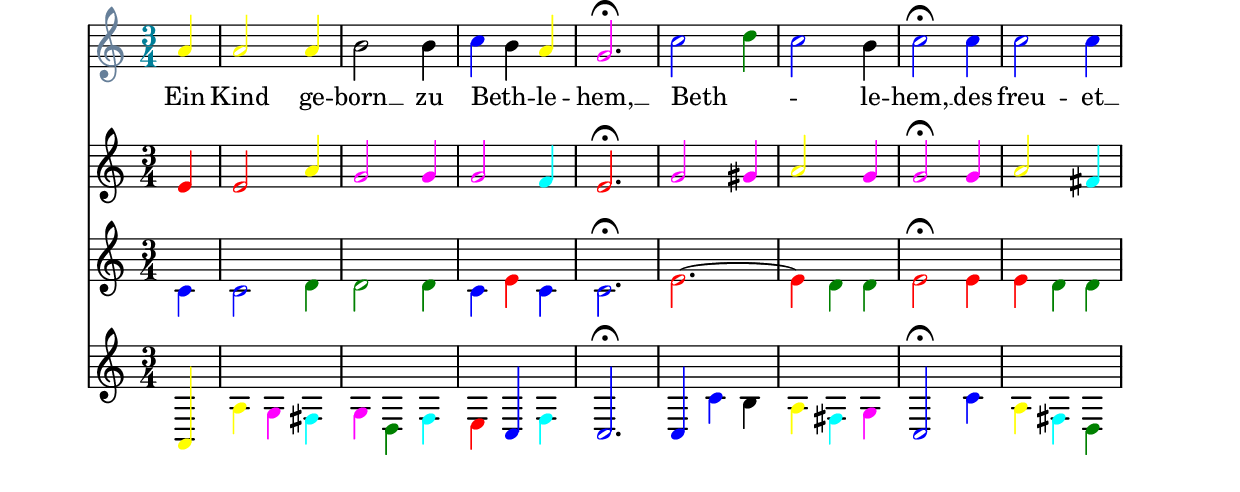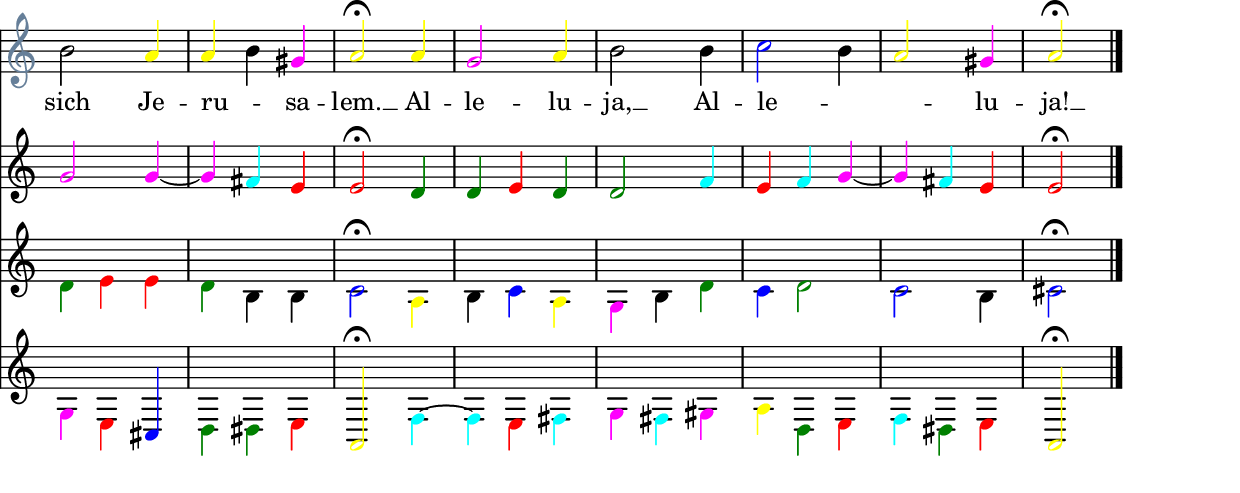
\version "2.22" 
\include "lilypond-book-preamble.ly"
    

color = #(define-music-function (parser location color) (string?) #{
        \once \override NoteHead #'color = #(x11-color color)
        \once \override Stem #'color = #(x11-color color)
        \once \override Rest #'color = #(x11-color color)
        \once \override Beam #'color = #(x11-color color)
     #})
    
\header { 
 title = "bwv65.2.mxl"   
  
  } 
 
\score  { 
 
      << \new Staff  = Soprano { \partial 32*8 
      \override Staff.Clef     #'color = #(rgb-color 0.4 0.5 0.6)
    \override Staff.TimeSignature     #'color = #(rgb-color 0.0 0.5 0.6)
    \override Staff.Tie     #'color = #(rgb-color 0.0 0.5 0.0)
             \break
             \key c \major 
             \time 3/4
             \once \override Stem #'direction = #UP 
             \override NoteHead.color = "yellow"
\override Stem.color = "yellow"
a' 4  
             \bar "|"  %{ end measure 0 %} 
             \once \override Stem #'direction = #UP 
             \override NoteHead.color = "yellow"
\override Stem.color = "yellow"
a' 2  
             \once \override Stem #'direction = #UP 
             \override NoteHead.color = "yellow"
\override Stem.color = "yellow"
a' 4  
             \bar "|"  %{ end measure 1 %} 
             \once \override Stem #'direction = #DOWN 
             \override NoteHead.color = "black"
\override Stem.color = "black"
b' 2  
             \once \override Stem #'direction = #DOWN 
             \override NoteHead.color = "black"
\override Stem.color = "black"
b' 4  
             \bar "|"  %{ end measure 2 %} 
             \once \override Stem #'direction = #DOWN 
             \override NoteHead.color = "blue"
\override Stem.color = "blue"
c'' 4  
             \once \override Stem #'direction = #DOWN 
             \override NoteHead.color = "black"
\override Stem.color = "black"
b' 4  
             \once \override Stem #'direction = #UP 
             \override NoteHead.color = "yellow"
\override Stem.color = "yellow"
a' 4  
             \bar "|"  %{ end measure 3 %} 
             \once \override Stem #'direction = #UP 
             \override NoteHead.color = "magenta"
\override Stem.color = "magenta"
g' 2.  \fermata  
             \bar "|"  %{ end measure 4 %} 
             \once \override Stem #'direction = #DOWN 
             \override NoteHead.color = "blue"
\override Stem.color = "blue"
c'' 2  
             \once \override Stem #'direction = #DOWN 
             \override NoteHead.color = "green"
\override Stem.color = "green"
d'' 4  
             \bar "|"  %{ end measure 5 %} 
             \once \override Stem #'direction = #DOWN 
             \override NoteHead.color = "blue"
\override Stem.color = "blue"
c'' 2  
             \once \override Stem #'direction = #DOWN 
             \override NoteHead.color = "black"
\override Stem.color = "black"
b' 4  
             \bar "|"  %{ end measure 6 %} 
             \once \override Stem #'direction = #DOWN 
             \override NoteHead.color = "blue"
\override Stem.color = "blue"
c'' 2  \fermata  
             \once \override Stem #'direction = #DOWN 
             \override NoteHead.color = "blue"
\override Stem.color = "blue"
c'' 4  
             \bar "|"  %{ end measure 7 %} 
             \once \override Stem #'direction = #DOWN 
             \override NoteHead.color = "blue"
\override Stem.color = "blue"
c'' 2  
             \once \override Stem #'direction = #DOWN 
             \override NoteHead.color = "blue"
\override Stem.color = "blue"
c'' 4  
             \bar "|"  %{ end measure 8 %} 
             \break
             \once \override Stem #'direction = #DOWN 
             \override NoteHead.color = "black"
\override Stem.color = "black"
b' 2  
             \once \override Stem #'direction = #UP 
             \override NoteHead.color = "yellow"
\override Stem.color = "yellow"
a' 4  
             \bar "|"  %{ end measure 9 %} 
             \once \override Stem #'direction = #UP 
             \override NoteHead.color = "yellow"
\override Stem.color = "yellow"
a' 4  
             \once \override Stem #'direction = #DOWN 
             \override NoteHead.color = "black"
\override Stem.color = "black"
b' 4  
             \once \override Stem #'direction = #UP 
             \override NoteHead.color = "magenta"
\override Stem.color = "magenta"
gis' 4  
             \bar "|"  %{ end measure 10 %} 
             \once \override Stem #'direction = #UP 
             \override NoteHead.color = "yellow"
\override Stem.color = "yellow"
a' 2  \fermata  
             \once \override Stem #'direction = #UP 
             \override NoteHead.color = "yellow"
\override Stem.color = "yellow"
a' 4  
             \bar "|"  %{ end measure 11 %} 
             \once \override Stem #'direction = #UP 
             \override NoteHead.color = "magenta"
\override Stem.color = "magenta"
g' 2  
             \once \override Stem #'direction = #UP 
             \override NoteHead.color = "yellow"
\override Stem.color = "yellow"
a' 4  
             \bar "|"  %{ end measure 12 %} 
             \once \override Stem #'direction = #DOWN 
             \override NoteHead.color = "black"
\override Stem.color = "black"
b' 2  
             \once \override Stem #'direction = #DOWN 
             \override NoteHead.color = "black"
\override Stem.color = "black"
b' 4  
             \bar "|"  %{ end measure 13 %} 
             \once \override Stem #'direction = #DOWN 
             \override NoteHead.color = "blue"
\override Stem.color = "blue"
c'' 2  
             \once \override Stem #'direction = #DOWN 
             \override NoteHead.color = "black"
\override Stem.color = "black"
b' 4  
             \bar "|"  %{ end measure 14 %} 
             \once \override Stem #'direction = #UP 
             \override NoteHead.color = "yellow"
\override Stem.color = "yellow"
a' 2  
             \once \override Stem #'direction = #UP 
             \override NoteHead.color = "magenta"
\override Stem.color = "magenta"
gis' 4  
             \bar "|"  %{ end measure 15 %} 
             \once \override Stem #'direction = #UP 
             \override NoteHead.color = "yellow"
\override Stem.color = "yellow"
a' 2  \fermata  
             \bar "|."  %{ end measure 16 %} 
              } 
            
\addlyrics { \set alignBelowContext = #"Soprano"  
              "Ein" 
              "Kind" 
              "ge" -- 
              "born"__ 
              "zu" 
              "Beth" -- 
               _  
              "le" -- 
              "hem,"__ 
              "Beth" -- 
               _  
               _  
              "le" -- 
              "hem,"__ 
              "des" 
              "freu" -- 
              "et"__ 
              "sich" 
              "Je" -- 
              "ru" -- 
               _  
              "sa" -- 
              "lem."__ 
              "Al" -- 
              "le" -- 
              "lu" -- 
              "ja,"__ 
              "Al" -- 
              "le" -- 
               _  
               _  
              "lu" -- 
              "ja!"__ 
               } 
              
       \new Staff  = Alto { \partial 32*8 
             \break
             \key c \major 
             \time 3/4
             \once \override Stem #'direction = #UP 
             \override NoteHead.color = "red"
\override Stem.color = "red"
e' 4  
             \bar "|"  %{ end measure 0 %} 
             \once \override Stem #'direction = #UP 
             \override NoteHead.color = "red"
\override Stem.color = "red"
e' 2  
             \once \override Stem #'direction = #UP 
             \override NoteHead.color = "yellow"
\override Stem.color = "yellow"
a' 4  
             \bar "|"  %{ end measure 1 %} 
             \once \override Stem #'direction = #UP 
             \override NoteHead.color = "magenta"
\override Stem.color = "magenta"
g' 2  
             \once \override Stem #'direction = #UP 
             \override NoteHead.color = "magenta"
\override Stem.color = "magenta"
g' 4  
             \bar "|"  %{ end measure 2 %} 
             \once \override Stem #'direction = #UP 
             \override NoteHead.color = "magenta"
\override Stem.color = "magenta"
g' 2  
             \once \override Stem #'direction = #UP 
             \override NoteHead.color = "cyan"
\override Stem.color = "cyan"
f' 4  
             \bar "|"  %{ end measure 3 %} 
             \once \override Stem #'direction = #UP 
             \override NoteHead.color = "red"
\override Stem.color = "red"
e' 2.  \fermata  
             \bar "|"  %{ end measure 4 %} 
             \once \override Stem #'direction = #UP 
             \override NoteHead.color = "magenta"
\override Stem.color = "magenta"
g' 2  
             \once \override Stem #'direction = #UP 
             \override NoteHead.color = "magenta"
\override Stem.color = "magenta"
gis' 4  
             \bar "|"  %{ end measure 5 %} 
             \once \override Stem #'direction = #UP 
             \override NoteHead.color = "yellow"
\override Stem.color = "yellow"
a' 2  
             \once \override Stem #'direction = #UP 
             \override NoteHead.color = "magenta"
\override Stem.color = "magenta"
g' 4  
             \bar "|"  %{ end measure 6 %} 
             \once \override Stem #'direction = #UP 
             \override NoteHead.color = "magenta"
\override Stem.color = "magenta"
g' 2  \fermata  
             \once \override Stem #'direction = #UP 
             \override NoteHead.color = "magenta"
\override Stem.color = "magenta"
g' 4  
             \bar "|"  %{ end measure 7 %} 
             \once \override Stem #'direction = #UP 
             \override NoteHead.color = "yellow"
\override Stem.color = "yellow"
a' 2  
             \once \override Stem #'direction = #UP 
             \override NoteHead.color = "cyan"
\override Stem.color = "cyan"
fis' 4  
             \bar "|"  %{ end measure 8 %} 
             \break
             \once \override Stem #'direction = #UP 
             \override NoteHead.color = "magenta"
\override Stem.color = "magenta"
g' 2  
             \once \override Stem #'direction = #UP 
             \override NoteHead.color = "magenta"
\override Stem.color = "magenta"
g' 4  ~  
             \bar "|"  %{ end measure 9 %} 
             \once \override Stem #'direction = #UP 
             \override NoteHead.color = "magenta"
\override Stem.color = "magenta"
g' 4  
             \once \override Stem #'direction = #UP 
             \override NoteHead.color = "cyan"
\override Stem.color = "cyan"
fis' 4  
             \once \override Stem #'direction = #UP 
             \override NoteHead.color = "red"
\override Stem.color = "red"
e' 4  
             \bar "|"  %{ end measure 10 %} 
             \once \override Stem #'direction = #UP 
             \override NoteHead.color = "red"
\override Stem.color = "red"
e' 2  \fermata  
             \once \override Stem #'direction = #UP 
             \override NoteHead.color = "green"
\override Stem.color = "green"
d' 4  
             \bar "|"  %{ end measure 11 %} 
             \once \override Stem #'direction = #UP 
             \override NoteHead.color = "green"
\override Stem.color = "green"
d' 4  
             \once \override Stem #'direction = #UP 
             \override NoteHead.color = "red"
\override Stem.color = "red"
e' 4  
             \once \override Stem #'direction = #UP 
             \override NoteHead.color = "green"
\override Stem.color = "green"
d' 4  
             \bar "|"  %{ end measure 12 %} 
             \once \override Stem #'direction = #UP 
             \override NoteHead.color = "green"
\override Stem.color = "green"
d' 2  
             \once \override Stem #'direction = #UP 
             \override NoteHead.color = "cyan"
\override Stem.color = "cyan"
f' 4  
             \bar "|"  %{ end measure 13 %} 
             \once \override Stem #'direction = #UP 
             \override NoteHead.color = "red"
\override Stem.color = "red"
e' 4  
             \once \override Stem #'direction = #UP 
             \override NoteHead.color = "cyan"
\override Stem.color = "cyan"
f' 4  
             \once \override Stem #'direction = #UP 
             \override NoteHead.color = "magenta"
\override Stem.color = "magenta"
g' 4  ~  
             \bar "|"  %{ end measure 14 %} 
             \once \override Stem #'direction = #UP 
             \override NoteHead.color = "magenta"
\override Stem.color = "magenta"
g' 4  
             \once \override Stem #'direction = #UP 
             \override NoteHead.color = "cyan"
\override Stem.color = "cyan"
fis' 4  
             \once \override Stem #'direction = #UP 
             \override NoteHead.color = "red"
\override Stem.color = "red"
e' 4  
             \bar "|"  %{ end measure 15 %} 
             \once \override Stem #'direction = #UP 
             \override NoteHead.color = "red"
\override Stem.color = "red"
e' 2  \fermata  
             \bar "|."  %{ end measure 16 %} 
              } 
            
 
       \new Staff  = Tenor { \partial 32*8 
             \break
             \key c \major 
             \time 3/4
             \once \override Stem #'direction = #DOWN 
             \override NoteHead.color = "blue"
\override Stem.color = "blue"
c' 4  
             \bar "|"  %{ end measure 0 %} 
             \once \override Stem #'direction = #DOWN 
             \override NoteHead.color = "blue"
\override Stem.color = "blue"
c' 2  
             \once \override Stem #'direction = #DOWN 
             \override NoteHead.color = "green"
\override Stem.color = "green"
d' 4  
             \bar "|"  %{ end measure 1 %} 
             \once \override Stem #'direction = #DOWN 
             \override NoteHead.color = "green"
\override Stem.color = "green"
d' 2  
             \once \override Stem #'direction = #DOWN 
             \override NoteHead.color = "green"
\override Stem.color = "green"
d' 4  
             \bar "|"  %{ end measure 2 %} 
             \once \override Stem #'direction = #DOWN 
             \override NoteHead.color = "blue"
\override Stem.color = "blue"
c' 4  
             \once \override Stem #'direction = #DOWN 
             \override NoteHead.color = "red"
\override Stem.color = "red"
e' 4  
             \once \override Stem #'direction = #DOWN 
             \override NoteHead.color = "blue"
\override Stem.color = "blue"
c' 4  
             \bar "|"  %{ end measure 3 %} 
             \once \override Stem #'direction = #DOWN 
             \override NoteHead.color = "blue"
\override Stem.color = "blue"
c' 2.  \fermata  
             \bar "|"  %{ end measure 4 %} 
             \once \override Stem #'direction = #DOWN 
             \override NoteHead.color = "red"
\override Stem.color = "red"
e' 2.  ~  
             \bar "|"  %{ end measure 5 %} 
             \once \override Stem #'direction = #DOWN 
             \override NoteHead.color = "red"
\override Stem.color = "red"
e' 4  
             \once \override Stem #'direction = #DOWN 
             \override NoteHead.color = "green"
\override Stem.color = "green"
d' 4  
             \once \override Stem #'direction = #DOWN 
             \override NoteHead.color = "green"
\override Stem.color = "green"
d' 4  
             \bar "|"  %{ end measure 6 %} 
             \once \override Stem #'direction = #DOWN 
             \override NoteHead.color = "red"
\override Stem.color = "red"
e' 2  \fermata  
             \once \override Stem #'direction = #DOWN 
             \override NoteHead.color = "red"
\override Stem.color = "red"
e' 4  
             \bar "|"  %{ end measure 7 %} 
             \once \override Stem #'direction = #DOWN 
             \override NoteHead.color = "red"
\override Stem.color = "red"
e' 4  
             \once \override Stem #'direction = #DOWN 
             \override NoteHead.color = "green"
\override Stem.color = "green"
d' 4  
             \once \override Stem #'direction = #DOWN 
             \override NoteHead.color = "green"
\override Stem.color = "green"
d' 4  
             \bar "|"  %{ end measure 8 %} 
             \break
             \once \override Stem #'direction = #DOWN 
             \override NoteHead.color = "green"
\override Stem.color = "green"
d' 4  
             \once \override Stem #'direction = #DOWN 
             \override NoteHead.color = "red"
\override Stem.color = "red"
e' 4  
             \once \override Stem #'direction = #DOWN 
             \override NoteHead.color = "red"
\override Stem.color = "red"
e' 4  
             \bar "|"  %{ end measure 9 %} 
             \once \override Stem #'direction = #DOWN 
             \override NoteHead.color = "green"
\override Stem.color = "green"
d' 4  
             \once \override Stem #'direction = #DOWN 
             \override NoteHead.color = "black"
\override Stem.color = "black"
b 4  
             \once \override Stem #'direction = #DOWN 
             \override NoteHead.color = "black"
\override Stem.color = "black"
b 4  
             \bar "|"  %{ end measure 10 %} 
             \once \override Stem #'direction = #DOWN 
             \override NoteHead.color = "blue"
\override Stem.color = "blue"
c' 2  \fermata  
             \once \override Stem #'direction = #DOWN 
             \override NoteHead.color = "yellow"
\override Stem.color = "yellow"
a 4  
             \bar "|"  %{ end measure 11 %} 
             \once \override Stem #'direction = #DOWN 
             \override NoteHead.color = "black"
\override Stem.color = "black"
b 4  
             \once \override Stem #'direction = #DOWN 
             \override NoteHead.color = "blue"
\override Stem.color = "blue"
c' 4  
             \once \override Stem #'direction = #DOWN 
             \override NoteHead.color = "yellow"
\override Stem.color = "yellow"
a 4  
             \bar "|"  %{ end measure 12 %} 
             \once \override Stem #'direction = #DOWN 
             \override NoteHead.color = "magenta"
\override Stem.color = "magenta"
g 4  
             \once \override Stem #'direction = #DOWN 
             \override NoteHead.color = "black"
\override Stem.color = "black"
b 4  
             \once \override Stem #'direction = #DOWN 
             \override NoteHead.color = "green"
\override Stem.color = "green"
d' 4  
             \bar "|"  %{ end measure 13 %} 
             \once \override Stem #'direction = #DOWN 
             \override NoteHead.color = "blue"
\override Stem.color = "blue"
c' 4  
             \once \override Stem #'direction = #DOWN 
             \override NoteHead.color = "green"
\override Stem.color = "green"
d' 2  
             \bar "|"  %{ end measure 14 %} 
             \once \override Stem #'direction = #DOWN 
             \override NoteHead.color = "blue"
\override Stem.color = "blue"
c' 2  
             \once \override Stem #'direction = #DOWN 
             \override NoteHead.color = "black"
\override Stem.color = "black"
b 4  
             \bar "|"  %{ end measure 15 %} 
             \once \override Stem #'direction = #DOWN 
             \override NoteHead.color = "blue"
\override Stem.color = "blue"
cis' 2  \fermata  
             \bar "|."  %{ end measure 16 %} 
              } 
            
 
       \new Staff  = Bass { \partial 32*8 
             \break
             \key c \major 
             \time 3/4
             \once \override Stem #'direction = #UP 
             \override NoteHead.color = "yellow"
\override Stem.color = "yellow"
a, 4  
             \bar "|"  %{ end measure 0 %} 
             \once \override Stem #'direction = #DOWN 
             \override NoteHead.color = "yellow"
\override Stem.color = "yellow"
a 4  
             \once \override Stem #'direction = #DOWN 
             \override NoteHead.color = "magenta"
\override Stem.color = "magenta"
g 4  
             \once \override Stem #'direction = #DOWN 
             \override NoteHead.color = "cyan"
\override Stem.color = "cyan"
fis 4  
             \bar "|"  %{ end measure 1 %} 
             \once \override Stem #'direction = #DOWN 
             \override NoteHead.color = "magenta"
\override Stem.color = "magenta"
g 4  
             \once \override Stem #'direction = #DOWN 
             \override NoteHead.color = "green"
\override Stem.color = "green"
d 4  
             \once \override Stem #'direction = #DOWN 
             \override NoteHead.color = "cyan"
\override Stem.color = "cyan"
f 4  
             \bar "|"  %{ end measure 2 %} 
             \once \override Stem #'direction = #DOWN 
             \override NoteHead.color = "red"
\override Stem.color = "red"
e 4  
             \once \override Stem #'direction = #UP 
             \override NoteHead.color = "blue"
\override Stem.color = "blue"
c 4  
             \once \override Stem #'direction = #DOWN 
             \override NoteHead.color = "cyan"
\override Stem.color = "cyan"
f 4  
             \bar "|"  %{ end measure 3 %} 
             \once \override Stem #'direction = #UP 
             \override NoteHead.color = "blue"
\override Stem.color = "blue"
c 2.  \fermata  
             \bar "|"  %{ end measure 4 %} 
             \once \override Stem #'direction = #UP 
             \override NoteHead.color = "blue"
\override Stem.color = "blue"
c 4  
             \once \override Stem #'direction = #DOWN 
             \override NoteHead.color = "blue"
\override Stem.color = "blue"
c' 4  
             \once \override Stem #'direction = #DOWN 
             \override NoteHead.color = "black"
\override Stem.color = "black"
b 4  
             \bar "|"  %{ end measure 5 %} 
             \once \override Stem #'direction = #DOWN 
             \override NoteHead.color = "yellow"
\override Stem.color = "yellow"
a 4  
             \once \override Stem #'direction = #DOWN 
             \override NoteHead.color = "cyan"
\override Stem.color = "cyan"
fis 4  
             \once \override Stem #'direction = #DOWN 
             \override NoteHead.color = "magenta"
\override Stem.color = "magenta"
g 4  
             \bar "|"  %{ end measure 6 %} 
             \once \override Stem #'direction = #UP 
             \override NoteHead.color = "blue"
\override Stem.color = "blue"
c 2  \fermata  
             \once \override Stem #'direction = #DOWN 
             \override NoteHead.color = "blue"
\override Stem.color = "blue"
c' 4  
             \bar "|"  %{ end measure 7 %} 
             \once \override Stem #'direction = #DOWN 
             \override NoteHead.color = "yellow"
\override Stem.color = "yellow"
a 4  
             \once \override Stem #'direction = #DOWN 
             \override NoteHead.color = "cyan"
\override Stem.color = "cyan"
fis 4  
             \once \override Stem #'direction = #DOWN 
             \override NoteHead.color = "green"
\override Stem.color = "green"
d 4  
             \bar "|"  %{ end measure 8 %} 
             \break
             \once \override Stem #'direction = #DOWN 
             \override NoteHead.color = "magenta"
\override Stem.color = "magenta"
g 4  
             \once \override Stem #'direction = #DOWN 
             \override NoteHead.color = "red"
\override Stem.color = "red"
e 4  
             \once \override Stem #'direction = #UP 
             \override NoteHead.color = "blue"
\override Stem.color = "blue"
cis 4  
             \bar "|"  %{ end measure 9 %} 
             \once \override Stem #'direction = #DOWN 
             \override NoteHead.color = "green"
\override Stem.color = "green"
d 4  
             \once \override Stem #'direction = #DOWN 
             \override NoteHead.color = "green"
\override Stem.color = "green"
dis 4  
             \once \override Stem #'direction = #DOWN 
             \override NoteHead.color = "red"
\override Stem.color = "red"
e 4  
             \bar "|"  %{ end measure 10 %} 
             \once \override Stem #'direction = #UP 
             \override NoteHead.color = "yellow"
\override Stem.color = "yellow"
a, 2  \fermata  
             \once \override Stem #'direction = #DOWN 
             \override NoteHead.color = "cyan"
\override Stem.color = "cyan"
f 4  ~  
             \bar "|"  %{ end measure 11 %} 
             \once \override Stem #'direction = #DOWN 
             \override NoteHead.color = "cyan"
\override Stem.color = "cyan"
f 4  
             \once \override Stem #'direction = #DOWN 
             \override NoteHead.color = "red"
\override Stem.color = "red"
e 4  
             \once \override Stem #'direction = #DOWN 
             \override NoteHead.color = "cyan"
\override Stem.color = "cyan"
fis 4  
             \bar "|"  %{ end measure 12 %} 
             \once \override Stem #'direction = #DOWN 
             \override NoteHead.color = "magenta"
\override Stem.color = "magenta"
g 4  
             \once \override Stem #'direction = #DOWN 
             \override NoteHead.color = "cyan"
\override Stem.color = "cyan"
fis 4  
             \once \override Stem #'direction = #DOWN 
             \override NoteHead.color = "magenta"
\override Stem.color = "magenta"
gis 4  
             \bar "|"  %{ end measure 13 %} 
             \once \override Stem #'direction = #DOWN 
             \override NoteHead.color = "yellow"
\override Stem.color = "yellow"
a 4  
             \once \override Stem #'direction = #DOWN 
             \override NoteHead.color = "green"
\override Stem.color = "green"
d 4  
             \once \override Stem #'direction = #DOWN 
             \override NoteHead.color = "red"
\override Stem.color = "red"
e 4  
             \bar "|"  %{ end measure 14 %} 
             \once \override Stem #'direction = #DOWN 
             \override NoteHead.color = "cyan"
\override Stem.color = "cyan"
f 4  
             \once \override Stem #'direction = #DOWN 
             \override NoteHead.color = "green"
\override Stem.color = "green"
dis 4  
             \once \override Stem #'direction = #DOWN 
             \override NoteHead.color = "red"
\override Stem.color = "red"
e 4  
             \bar "|"  %{ end measure 15 %} 
             \once \override Stem #'direction = #UP 
             \override NoteHead.color = "yellow"
\override Stem.color = "yellow"
a, 2  \fermata  
             \bar "|."  %{ end measure 16 %} 
              } 
            
 
        >>
      
  } 
 
\paper { }
\layout {
  \context {
    \RemoveEmptyStaffContext
    \override VerticalAxisGroup #'remove-first = ##t
  }
 }
 
